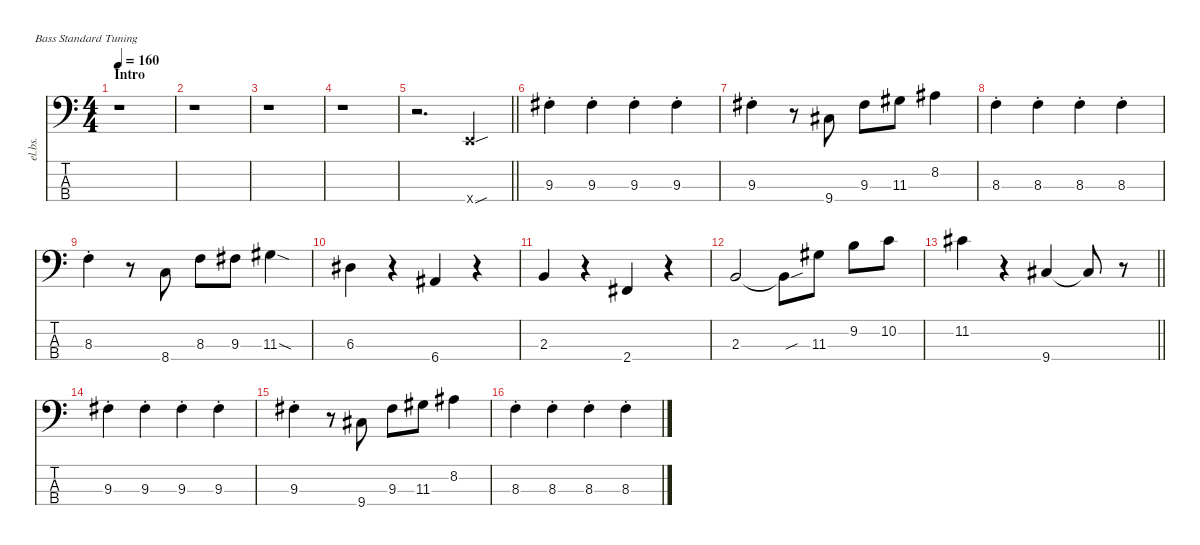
\defaultSystemsLayout 4
\hideDynamics
\bracketExtendMode nobrackets
\track ("Electric Bass" "el.bs.") {mute instrument electricbassfinger}
\staff {score tabs}
\tuning (G2 D2 A1 E1)
\ts (4 4)
\section ("" "Intro")
\tempo 160
\clef f4
\ks c
r.1{dy mf instrument electricbassfinger beam Down} |
r.1{beam Down} |
r.1{beam Down} |
r.1{beam Down} |
\barLineRight lightlight
r.2{d beam Down} 0.4{sou x}.4{beam Up} |
9.3{st acc #}.4{beam Down} 9.3{st acc #}.4{beam Down} 9.3{st acc #}.4{beam Down} 9.3{st acc #}.4{beam Down} |
9.3{st acc #}.4{beam Down} r.8{beam Down} 9.4{acc #}.8{beam Up} 9.3{acc #}.8{beam Down} 11.3{acc #}.8{beam Down} 8.2{acc #}.4{beam Down} |
8.3{st}.4{beam Down} 8.3{st}.4{beam Down} 8.3{st}.4{beam Down} 8.3{st}.4{beam Down} |
8.3{st}.4{beam Down} r.8{beam Down} 8.4.8{beam Up} 8.3.8{beam Down} 9.3{acc #}.8{beam Down} 11.3{sod acc #}.4{beam Down} |
6.3{acc #}.4{beam Down} r.4{beam Down} 6.4{acc #}.4{beam Up} r.4{beam Down} |
2.3.4{beam Up} r.4{beam Down} 2.4{acc #}.4{beam Up} r.4{beam Down} |
2.3.2{beam Up} 2.3{sou t}.8{beam Down} 11.3{acc #}.8{beam Down} 9.2.8{beam Down} 10.2.8{beam Down} |
\barLineRight lightlight
11.2{acc #}.4{beam Down} r.4{beam Down} 9.4{acc #}.4{beam Up} 9.4{t acc #}.8{beam Up} r.8{beam Down} |
9.3{st acc #}.4{beam Down} 9.3{st acc #}.4{beam Down} 9.3{st acc #}.4{beam Down} 9.3{st acc #}.4{beam Down} |
9.3{st acc #}.4{beam Down} r.8{beam Down} 9.4{acc #}.8{beam Up} 9.3{acc #}.8{beam Down} 11.3{acc #}.8{beam Down} 8.2{acc #}.4{beam Down} |
8.3{st}.4{beam Down} 8.3{st}.4{beam Down} 8.3{st}.4{beam Down} 8.3{st}.4{beam Down}
